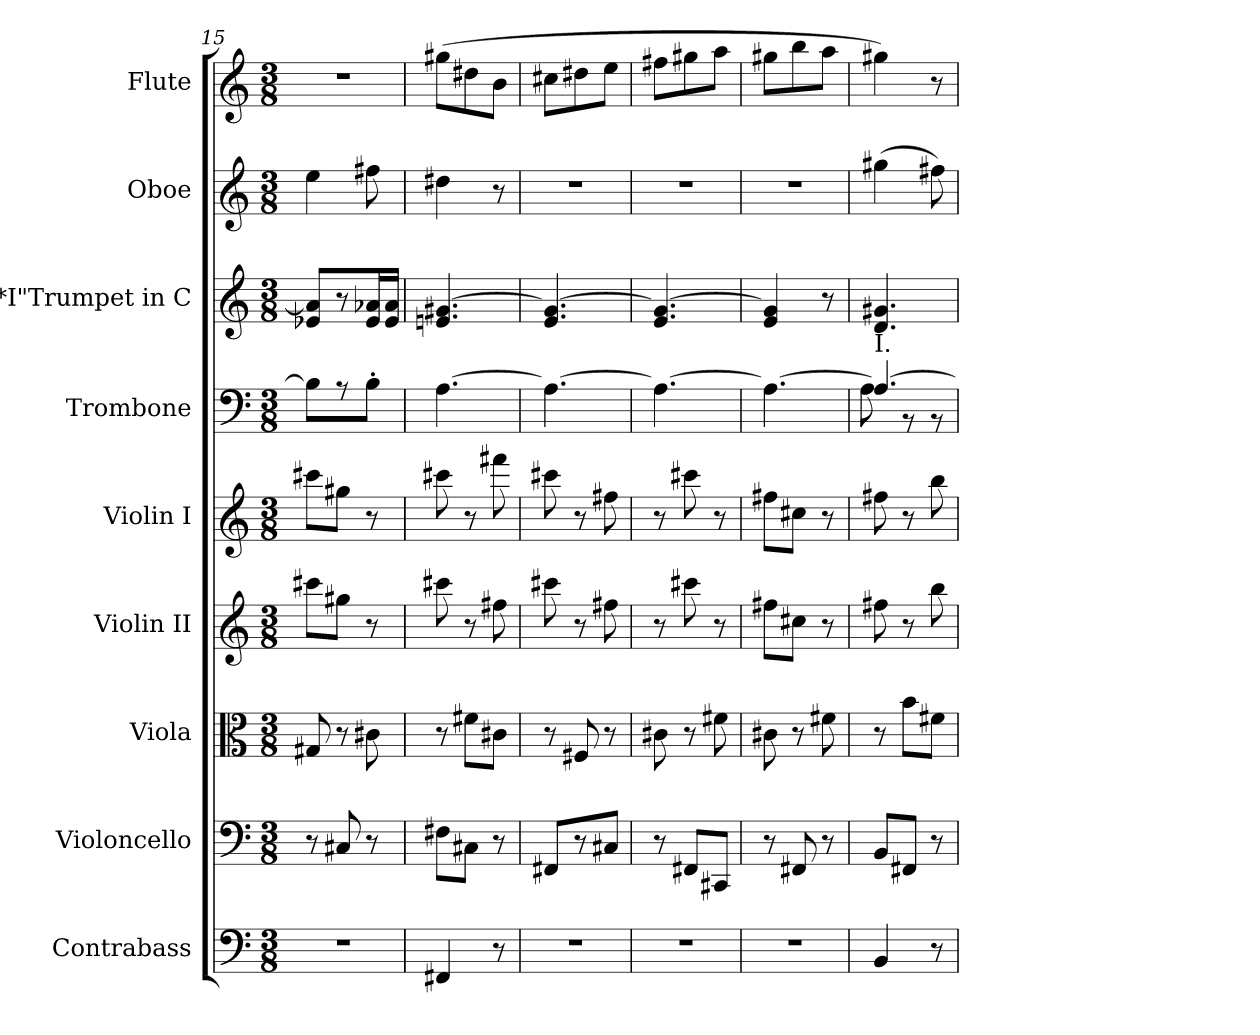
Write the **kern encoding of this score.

**kern	**kern	**kern	**kern	**kern	**kern	**kern	**kern	**kern
*part9	*part8	*part7	*part6	*part5	*part4	*part3	*part2	*part1
*staff9	*staff8	*staff7	*staff6	*staff5	*staff4	*staff3	*staff2	*staff1
*I"Contrabass	*I"Violoncello	*I"Viola	*I"Violin II	*I"Violin I	*I"Trombone	*I"*I"Trumpet in C	*I"Oboe	*I"Flute
*I'Cb.	*I'Vc.	*I'Vla.	*I'Vln. II	*I'Vln. I	*I'Tbn.	*I'Tpt.	*I'Ob.	*I'Fl.
*clefF4	*clefF4	*clefC3	*clefG2	*clefG2	*clefF4	*clefG2	*clefG2	*clefG2
*ITrd7c12	*	*	*	*	*	*	*	*
*k[]	*k[]	*k[]	*k[]	*k[]	*k[]	*	*k[]	*k[]
*M3/8	*M3/8	*M3/8	*M3/8	*M3/8	*M3/8	*M3/8	*M3/8	*M3/8
=15	=15	=15	=15	=15	=15	=15	=15	=15
8%3r	8r	8G#X	8ccc#XL	8ccc#XL	8BL]	8e-X 8a-]L	4ee	8%3r
.	8C#X	8r	8gg#XJ	8gg#XJ	8r	8r	.	.
.	8r	8c#X	8r	8r	8B'J	16e- 16a-XL	8ff#X	.
.	.	.	.	.	.	16e- 16a-JJ	.	.
=16	=16	=16	=16	=16	=16	=16	=16	=16
4FFF#X	8F#XL	8r	8ccc#X	8ccc#X	[4.A	4.en [4.g#X	4dd#X	(8gg#XL
.	8C#XJ	8f#XL	8r	8r	.	.	.	8dd#X
8r	8r	8c#XJ	8ff#X	8fff#X	.	.	8r	8bJ
=17	=17	=17	=17	=17	=17	=17	=17	=17
8%3r	8FF#XL	8r	8ccc#X	8ccc#X	4.A_	4.e 4.g#_	8%3r	8cc#XL
.	8r	8F#X	8r	8r	.	.	.	8dd#X
.	8C#XJ	8r	8ff#X	8ff#X	.	.	.	8eeJ
=18	=18	=18	=18	=18	=18	=18	=18	=18
8%3r	8r	8c#X	8r	8r	4.A_	4.e 4.g#_	8%3r	8ff#XL
.	8FF#XL	8r	8ccc#X	8ccc#X	.	.	.	8gg#X
.	8CC#XJ	8f#X	8r	8r	.	.	.	8aaJ
=19	=19	=19	=19	=19	=19	=19	=19	=19
8%3r	8r	8c#X	8ff#XL	8ff#XL	4.A_	4e 4g#]	8%3r	8gg#XL
.	8FF#X	8r	8cc#XJ	8cc#XJ	.	.	.	8bb
.	8r	8f#X	8r	8r	.	8r	.	8aaJ
=20	=20	=20	=20	=20	=20	=20	=20	=20
*	*	*	*	*	*^	*	*	*
!	!	!	!	!	!LO:TX:a:t=I.	!	!	!	!
4BBB	8BBL	8r	8ff#X	8ff#X	4.A_	8A	4.d 4.g#X	(4gg#X	4gg#X)
.	8FF#XJ	8bL	8r	8r	.	8r	.	.	.
8r	8r	8f#XJ	8bb	8bb	.	8r	.	8ff#X)	8r
*	*	*	*	*	*v	*v	*	*	*
=	=	=	=	=	=	=	=	=
*-	*-	*-	*-	*-	*-	*-	*-	*-
